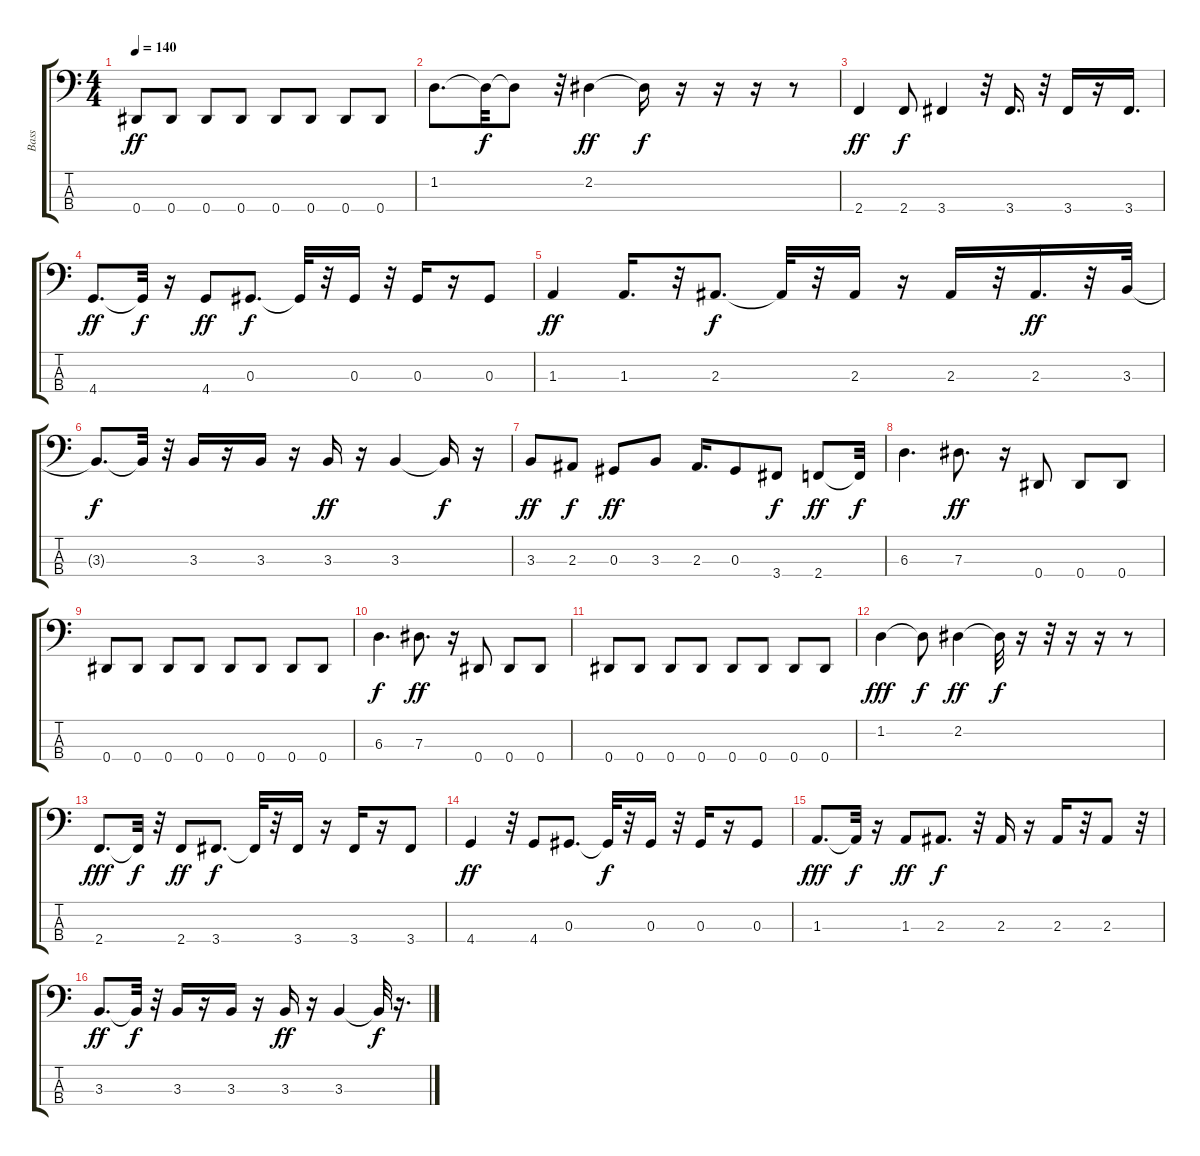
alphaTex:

\track ("Bass" "Bass") {instrument electricbassfinger}
\staff {score tabs}
\tuning (Gb2 Db2 Ab1 Eb1) {hide}
\ts (4 4)
\tempo 140
\clef f4
\ks c
0.4.8{dy ff} 0.4.8 0.4.8 0.4.8 0.4.8 0.4.8 0.4.8 0.4.8 |
1.2.8{d} 1.2{t}.32{dy f} 1.2{t}.8 r.32 2.2.4{dy ff} 2.2{t}.16{dy f} r.16 r.16 r.16 r.8 |
2.4.4{dy ff} 2.4.8{dy f} 3.4.4 r.32 3.4.16{d} r.32 3.4.16 r.16 3.4.16{d} |
4.4.8{d dy ff} 4.4{t}.32{dy f} r.16 4.4.8{dy ff} 0.3.8{d dy f} 0.3{t}.32 r.32 0.3.16 r.32 0.3.16 r.16 0.3.8 |
1.3.4{dy ff} 1.3.16{d} r.32 2.3.8{d dy f} 2.3{t}.32 r.32 2.3.16 r.16 2.3.16 r.32 2.3.16{d dy ff} r.32 3.3.32 |
3.3{t}.8{d dy f} 3.3{t}.32 r.32 3.3.16 r.16 3.3.16 r.16 3.3.16{dy ff} r.16 3.3.4 3.3{t}.16{dy f} r.16 |
3.3.8{dy ff} 2.3.8{dy f} 0.3.8{dy ff} 3.3.8 2.3.16{d} 0.3.8 3.4.8{dy f} 2.4.8{dy ff} 2.4{t}.32{dy f} |
6.3.4{d} 7.3.8{d dy ff} r.16 0.4.8 0.4.8 0.4.8 |
0.4.8 0.4.8 0.4.8 0.4.8 0.4.8 0.4.8 0.4.8 0.4.8 |
6.3.4{d dy f} 7.3.8{d dy ff} r.16 0.4.8 0.4.8 0.4.8 |
0.4.8 0.4.8 0.4.8 0.4.8 0.4.8 0.4.8 0.4.8 0.4.8 |
1.2.4{dy fff} 1.2{t}.8{dy f} 2.2.4{dy ff} 2.2{t}.32{dy f} r.16 r.32 r.16 r.16 r.8 |
2.4.8{d dy fff} 2.4{t}.32{dy f} r.32 2.4.8{dy ff} 3.4.8{d dy f} 3.4{t}.32 r.32 3.4.16 r.16 3.4.16 r.16 3.4.8 |
4.4.4{dy ff} r.32 4.4.8 0.3.8{d} 0.3{t}.32{dy f} r.32 0.3.16 r.32 0.3.16 r.16 0.3.8 |
1.3.8{d dy fff} 1.3{t}.32{dy f} r.16 1.3.8{dy ff} 2.3.8{d dy f} r.32 2.3.16 r.16 2.3.16 r.32 2.3.8 r.32 |
3.3.8{d dy ff} 3.3{t}.32{dy f} r.32 3.3.16 r.16 3.3.16 r.16 3.3.16{dy ff} r.16 3.3.4 3.3{t}.32{dy f} r.16{d}
